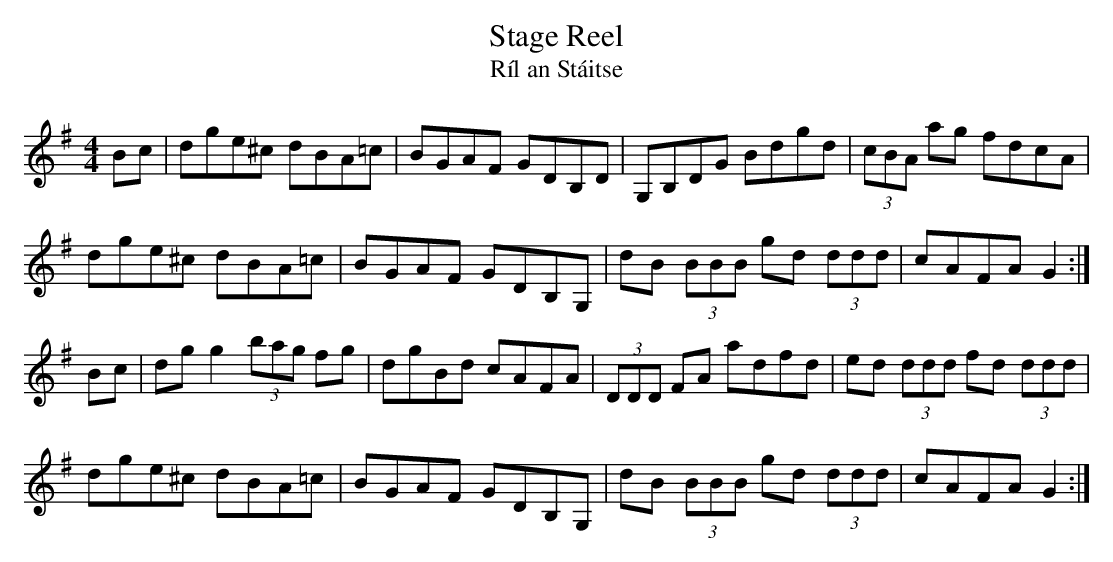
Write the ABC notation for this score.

X:1
T: Stage Reel
T: R\'il an St\'aitse
L: 1/8
M: 4/4
K: G
Bc|dge^c dBA=c|BGAF GDB,D|G,B,DG Bdgd|(3cBA ag fdcA|
dge^c dBA=c|BGAF GDB,G,|dB (3BBB gd (3ddd|cAFA G2 :|
Bc|dg g2 (3bag fg|dgBd cAFA|(3DDD FA adfd|ed (3ddd fd (3ddd|
dge^c dBA=c|BGAF GDB,G,|dB (3BBB gd (3ddd|cAFA G2 :|
